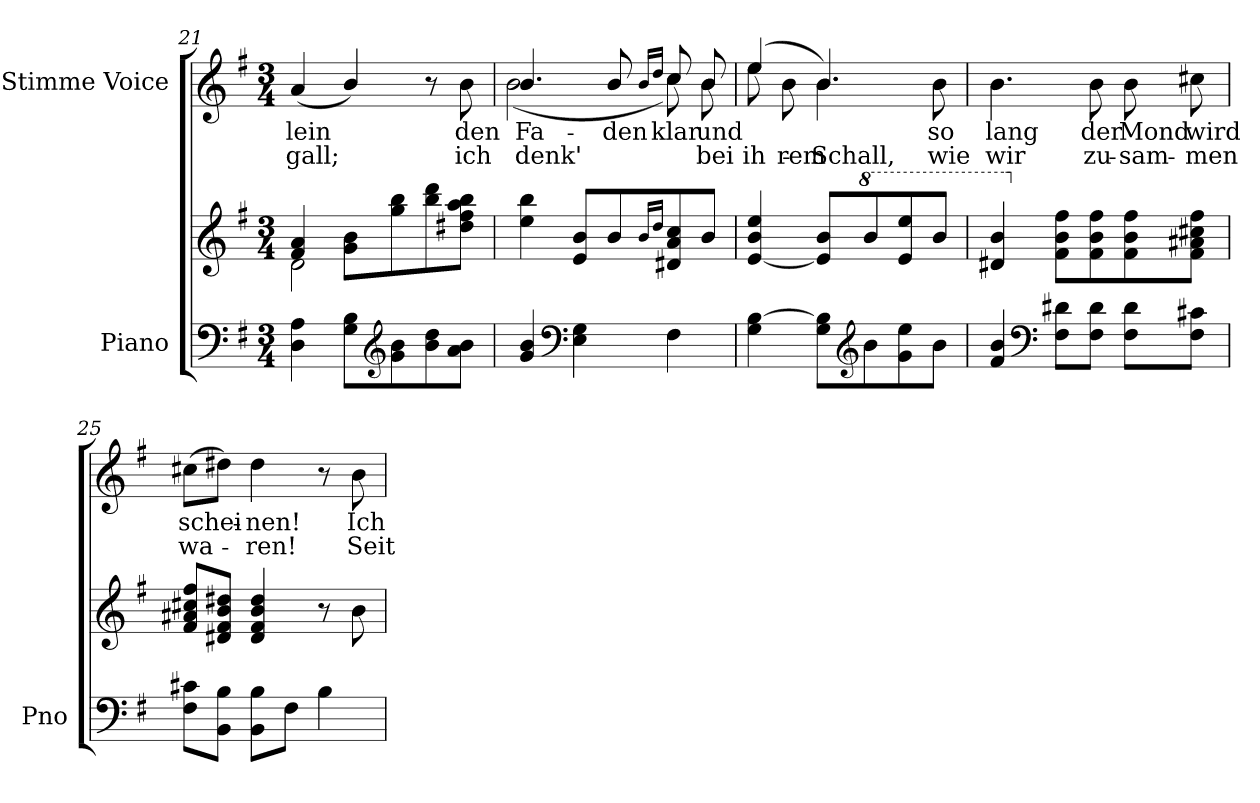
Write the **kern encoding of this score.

**kern	**kern	**kern	**text	**text
*part2	*part2	*part1	*part1	*part1
*staff3	*staff2	*staff1	*staff1	*staff1
*I"Piano	*	*I"Stimme Voice	*	*
*I'Pno	*	*	*	*
*clefF4	*clefG2	*clefG2	*	*
*k[f#]	*k[f#]	*k[f#]	*	*
*M3/4	*M3/4	*M3/4	*	*
=21	=21	=21	=21	=21
*	*^	*	*	*
4D\ 4A\	4f#/ 4a/	2d\	(4a/	-lein	-gall;
8G\ 8B\L	8g\ 8b\L	.	4b/)	.	.
*clefG2	*	*	*	*	*
8g\ 8b\	8gg\ 8bb\	.	.	.	.
8b\ 8dd\	8bb\ 8ddd\	4ryy	8r	.	.
8a\ 8b\J	8dd#X\ 8ff#\ 8aa\ 8bb\J	.	8b\	den	ich
*	*v	*v	*	*	*
=22	=22	=22	=22	=22
*	*	*^	*	*
4g/ 4b/	4ee\ 4bb\	4.b/	(2b\	Fa-	denk'
*clefF4	*	*	*	*	*
4E\ 4G\	8e/ 8b/L	.	.	.	.
.	8b/	8b/	.	-den	.
.	16qb/LL	16qb/LL	.	.	.
.	16qdd/JJ	16qdd/JJ	.	.	.
4F#\	8d#X/ 8a/ 8cc/	8cc/	8cc\)	klar	.
.	8b/J	8b/	8b\	und	bei
=23	=23	=23	=23	=23	=23
4G\ [4B\	[4e/ 4b/ 4ee/	(4ee/	8ee\	.	ih-
.	.	.	8b\	.	-rem
8G\ 8B\]L	8e/] 8b/L	4.b/)	4.b\	.	Schall,
*clefG2	*	*	*	*	*
*	*8va	*	*	*	*
8b\	8bb/	.	.	.	.
8g\ 8ee\	8ee/ 8eee/	.	.	.	.
8b\J	8bb/J	8ryy	8b\	so	wie
*	*	*v	*v	*	*
=24	=24	=24	=24	=24
4f#/ 4b/	4dd#X/ 4bb/	4.b\	lang	wir
*clefF4	*	*	*	*
*	*X8va	*	*	*
8F#\ 8d#X\L	8f#\ 8b\ 8ff#\L	.	.	.
8F#\ 8d#\J	8f#\ 8b\ 8ff#\	8b\	der	zu-
8F#\ 8d#\L	8f#\ 8b\ 8ff#\	8b\	Mond	-sam-
8F#\ 8c#X\J	8f#\ 8a#X\ 8cc#X\ 8ff#\J	8cc#X\	wird	-men
=25	=25	=25	=25	=25
8F#\ 8c#X\L	8f#/ 8a#X/ 8cc#X/ 8ff#/L	(8cc#X\L	schei-	wa-
8BB\ 8B\J	8d#X/ 8f#/ 8b/ 8dd#X/J	8dd#X\J)	.	.
8BB\ 8B\L	4d#/ 4f#/ 4b/ 4dd#/	4dd#\	-nen!	-ren!
8F#\J	.	.	.	.
4B\	8r	8r	.	.
.	8b\	8b\	Ich	Seit
=	=	=	=	=
*-	*-	*-	*-	*-
